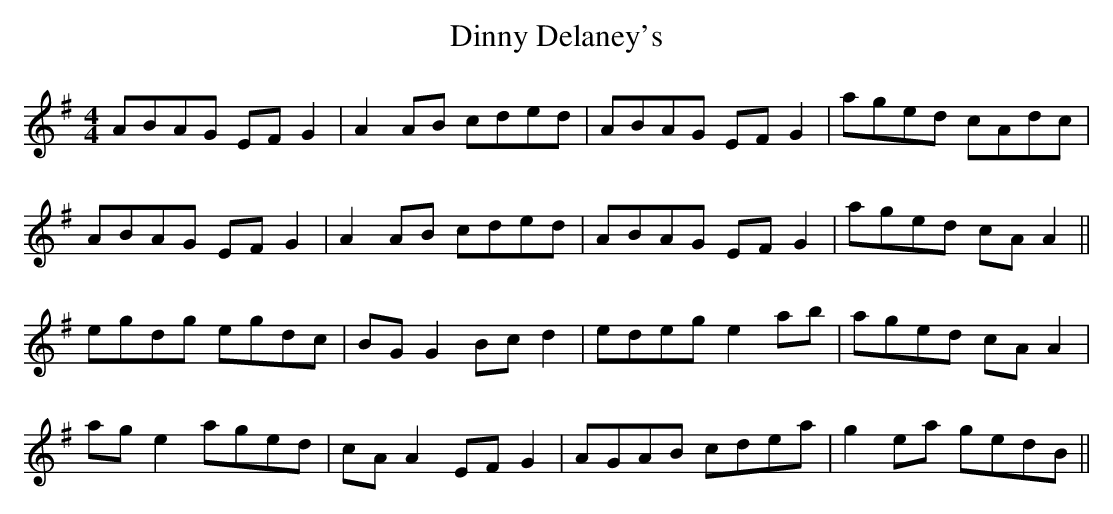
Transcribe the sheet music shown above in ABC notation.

X:1
T: Dinny Delaney's
M: 4/4
L: 1/8
K: Ador
ABAG EF G2 | A2 AB cded | ABAG EF G2 | aged cAdc |
ABAG EF G2 | A2 AB cded | ABAG EF G2 | aged cA A2 ||
egdg egdc | BG G2 Bc d2 | edeg e2 ab | aged cA A2 |
ag e2 aged | cA A2 EF G2 | AGAB cdea | g2 ea gedB ||
